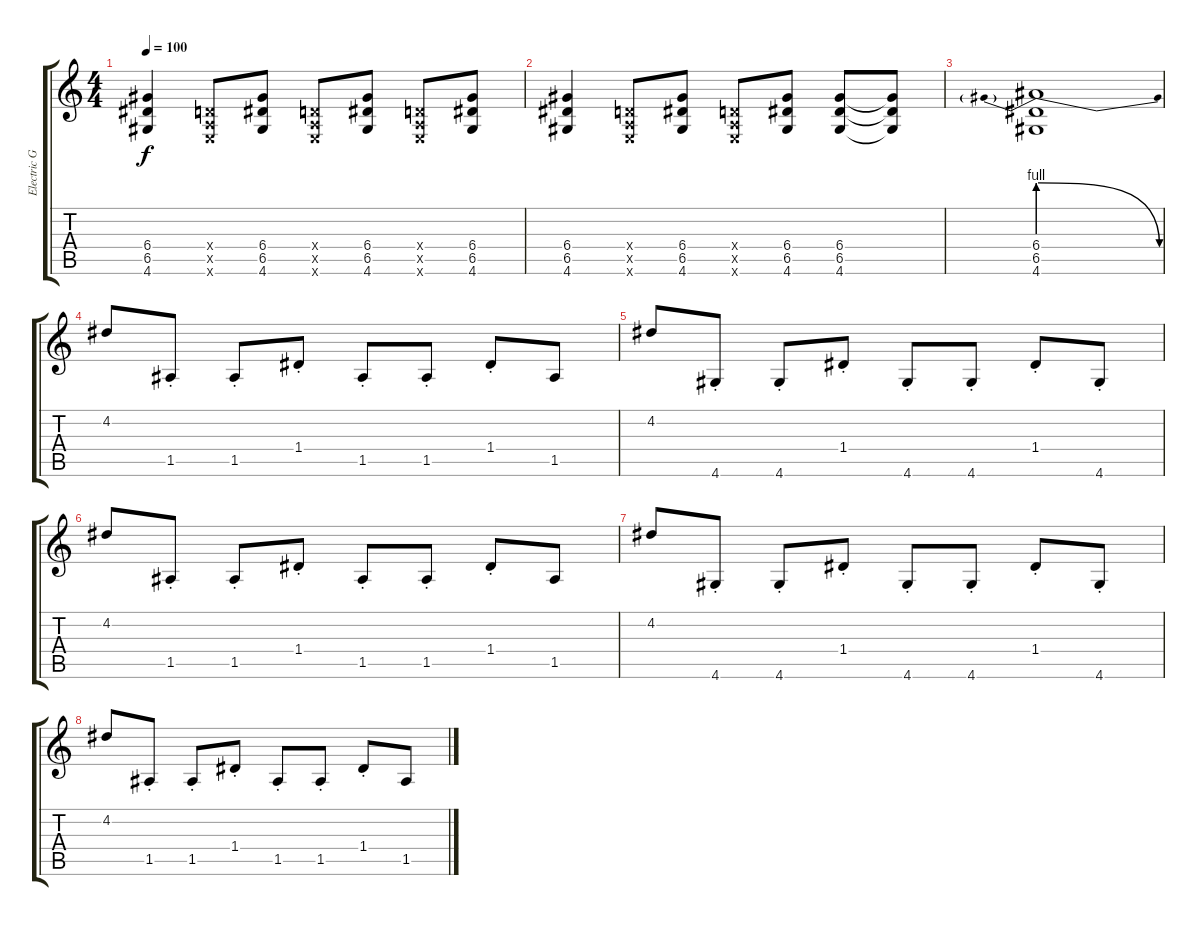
\track ("Electric Guitar" "Electric G") {instrument overdrivenguitar}
\staff {score tabs}
\tuning (E4 B3 G3 D3 A2 E2) {hide}
\ts (4 4)
\tempo 100
\clef g2
\ks c
(6.4 6.5 4.6).4{dy f} (0.4{x} 0.5{x} 0.6{x}).8 (6.4 6.5 4.6).8 (0.4{x} 0.5{x} 0.6{x}).8 (6.4 6.5 4.6).8 (0.4{x} 0.5{x} 0.6{x}).8 (6.4 6.5 4.6).8 |
(6.4 6.5 4.6).4 (0.4{x} 0.5{x} 0.6{x}).8 (6.4 6.5 4.6).8 (0.4{x} 0.5{x} 0.6{x}).8 (6.4 6.5 4.6).8 (6.4 6.5 4.6).8 (6.4{t} 6.5{t} 4.6{t}).8 |
(6.4{be (prebendrelease 0 4 60 0)} 6.5 4.6).1 |
4.2.8{instrument electricguitarclean} 1.5{st}.8 1.5{st}.8 1.4{st}.8 1.5{st}.8 1.5{st}.8 1.4{st}.8 1.5.8 |
4.2.8 4.6{st}.8 4.6{st}.8 1.4{st}.8 4.6{st}.8 4.6{st}.8 1.4{st}.8 4.6{st}.8 |
4.2.8{instrument electricguitarclean} 1.5{st}.8 1.5{st}.8 1.4{st}.8 1.5{st}.8 1.5{st}.8 1.4{st}.8 1.5.8 |
4.2.8 4.6{st}.8 4.6{st}.8 1.4{st}.8 4.6{st}.8 4.6{st}.8 1.4{st}.8 4.6{st}.8 |
4.2.8{instrument electricguitarclean} 1.5{st}.8 1.5{st}.8 1.4{st}.8 1.5{st}.8 1.5{st}.8 1.4{st}.8 1.5.8
